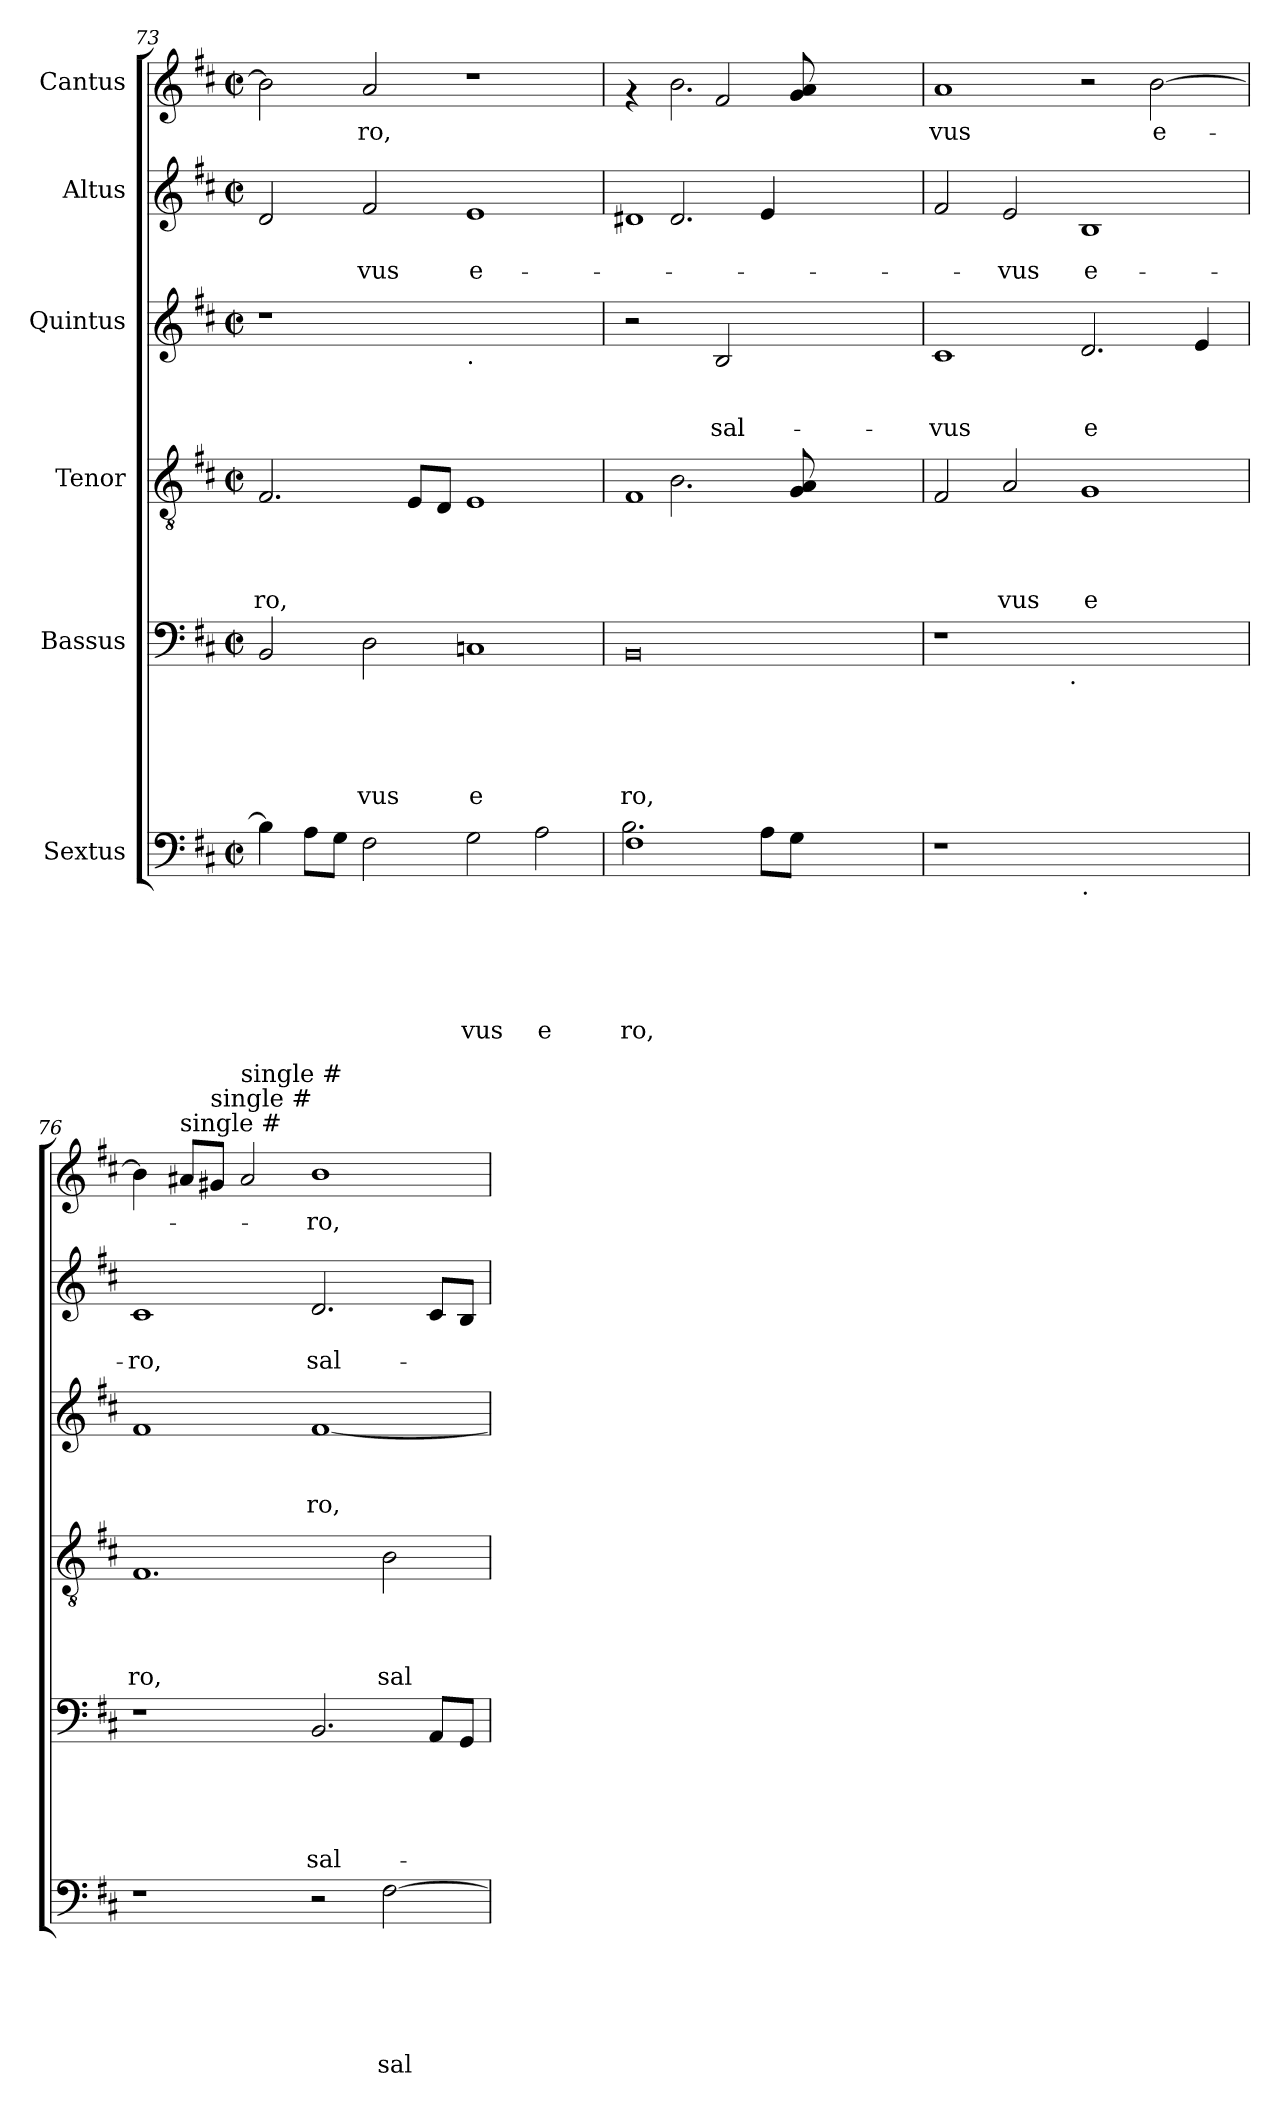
**kern	**text	**text	**text	**text	**text	**text	**kern	**text	**text	**text	**text	**text	**kern	**text	**text	**text	**text	**kern	**text	**text	**text	**kern	**text	**text	**kern	**text
*part6	*part6	*part6	*part6	*part6	*part6	*part6	*part5	*part5	*part5	*part5	*part5	*part5	*part4	*part4	*part4	*part4	*part4	*part3	*part3	*part3	*part3	*part2	*part2	*part2	*part1	*part1
*staff6	*staff6	*staff6	*staff6	*staff6	*staff6	*staff6	*staff5	*staff5	*staff5	*staff5	*staff5	*staff5	*staff4	*staff4	*staff4	*staff4	*staff4	*staff3	*staff3	*staff3	*staff3	*staff2	*staff2	*staff2	*staff1	*staff1
*I"Sextus	*	*	*	*	*	*	*I"Bassus	*	*	*	*	*	*I"Tenor	*	*	*	*	*I"Quintus	*	*	*	*I"Altus	*	*	*I"Cantus	*
*clefF4	*	*	*	*	*	*	*clefF4	*	*	*	*	*	*clefGv2	*	*	*	*	*clefG2	*	*	*	*clefG2	*	*	*clefG2	*
*k[f#c#]	*	*	*	*	*	*	*k[f#c#]	*	*	*	*	*	*k[f#c#]	*	*	*	*	*k[f#c#]	*	*	*	*k[f#c#]	*	*	*k[f#c#]	*
*D:	*	*	*	*	*	*	*D:	*	*	*	*	*	*D:	*	*	*	*	*D:	*	*	*	*D:	*	*	*D:	*
*M2/2	*	*	*	*	*	*	*M2/2	*	*	*	*	*	*M2/2	*	*	*	*	*M2/2	*	*	*	*M2/2	*	*	*M2/2	*
*met(c|)	*	*	*	*	*	*	*met(c|)	*	*	*	*	*	*met(c|)	*	*	*	*	*met(c|)	*	*	*	*met(c|)	*	*	*met(c|)	*
=73	=73	=73	=73	=73	=73	=73	=73	=73	=73	=73	=73	=73	=73	=73	=73	=73	=73	=73	=73	=73	=73	=73	=73	=73	=73	=73
!	!	!	!	!	!	!	!	!	!	!	!	!	!	!	!	!	!LO:LY:b	!	!	!	!	!	!	!	!	!
4B\]	.	.	.	.	.	.	2BB/	.	.	.	.	.	2.F#/	.	.	.	-ro,	1r	.	.	.	2d/	.	.	2b\]	.
8A\L	.	.	.	.	.	.	.	.	.	.	.	.	.	.	.	.	.	.	.	.	.	.	.	.	.	.
8G\J	.	.	.	.	.	.	.	.	.	.	.	.	.	.	.	.	.	.	.	.	.	.	.	.	.	.
!	!	!	!	!	!	!	!	!	!	!	!	!LO:LY:b	!	!	!	!	!	!	!	!	!	!	!	!LO:LY:b	!	!LO:LY:b
2F#\	.	.	.	.	.	.	2D\	.	.	.	.	vus	.	.	.	.	.	.	.	.	.	2f#/	.	-vus	2a/	ro,
.	.	.	.	.	.	.	.	.	.	.	.	.	8E/L	.	.	.	.	.	.	.	.	.	.	.	.	.
.	.	.	.	.	.	.	.	.	.	.	.	.	8D/J	.	.	.	.	.	.	.	.	.	.	.	.	.
!	!	!	!	!	!	!	!	!	!	!	!	!	!	!	!	!	!	!LO:TX:b:t=.	!	!	!	!	!	!	!	!
!	!	!	!	!	!	!LO:LY:b	!	!	!	!	!	!LO:LY:b	!	!	!	!	!	!	!	!	!	!	!	!LO:LY:b	!	!
2G\	.	.	.	.	.	vus	1Cn	.	.	.	.	e	1E	.	.	.	.	1ryy	.	.	.	1e	.	e-	1r	.
!	!	!	!	!	!	!LO:LY:b	!	!	!	!	!	!	!	!	!	!	!	!	!	!	!	!	!	!	!	!
2A\	.	.	.	.	.	e	.	.	.	.	.	.	.	.	.	.	.	.	.	.	.	.	.	.	.	.
=74	=74	=74	=74	=74	=74	=74	=74	=74	=74	=74	=74	=74	=74	=74	=74	=74	=74	=74	=74	=74	=74	=74	=74	=74	=74	=74
*^	*	*	*	*	*	*	*	*	*	*	*	*	*	*	*	*	*	*	*	*	*	*	*	*	*	*
!	!	!	!	!	!	!	!LO:LY:b	!	!	!	!	!	!LO:LY:b	!	!	!	!	!	!	!	!	!	!	!	!	!	!
*	*	*	*	*	*	*	*	*	*	*	*	*	*	*^	*	*	*	*	*	*	*	*	*^	*	*	*^	*
*	*	*	*	*	*	*	*	*	*	*	*	*	*	*	*^	*	*	*	*	*	*	*	*	*	*^	*	*	*	*^	*
1F#	2.B\	.	.	.	.	.	ro,	0BB	.	.	.	.	ro,	1F#	4ryy	2..ryy	.	.	.	.	2r	.	.	.	1d#X	4ryy	2.ryy	.	.	4rf	2ryy	2..ryy	.
.	.	.	.	.	.	.	.	.	.	.	.	.	.	.	2.B\	.	.	.	.	.	.	.	.	.	.	2.d#/	.	.	.	2.b\	.	.	.
!	!	!	!	!	!	!	!	!	!	!	!	!	!	!	!	!	!	!	!	!	!	!	!	!LO:LY:b	!	!	!	!	!	!	!	!	!
.	.	.	.	.	.	.	.	.	.	.	.	.	.	.	.	.	.	.	.	.	2B/	.	.	sal-	.	.	.	.	.	.	2f#/	.	.
.	8A\L	.	.	.	.	.	.	.	.	.	.	.	.	.	.	.	.	.	.	.	.	.	.	.	.	.	4e/	.	.	.	.	.	.
.	8G\J	.	.	.	.	.	.	.	.	.	.	.	.	.	.	8G/ 8A/	.	.	.	.	.	.	.	.	.	.	.	.	.	.	.	8g/ 8a/	.
1ryy	1ryy	.	.	.	.	.	.	.	.	.	.	.	.	1ryy	1ryy	1ryy	.	.	.	.	1ryy	.	.	.	1ryy	1ryy	1ryy	.	.	1ryy	1ryy	1ryy	.
!!LO:PB:g=z
=75	=75	=75	=75	=75	=75	=75	=75	=75	=75	=75	=75	=75	=75	=75	=75	=75	=75	=75	=75	=75	=75	=75	=75	=75	=75	=75	=75	=75	=75	=75	=75	=75	=75
!	!	!	!	!	!	!	!	!	!	!	!	!	!	!	!	!	!	!	!	!	!	!	!	!LO:LY:b	!	!	!	!	!	!	!	!	!LO:LY:b
*	*	*	*	*	*	*	*	*	*	*	*	*	*	*	*	*	*	*	*	*	*	*	*	*	*v	*v	*v	*	*	*	*	*	*
*v	*v	*	*	*	*	*	*	*^	*	*	*	*	*	*v	*v	*v	*	*	*	*	*	*	*	*	*	*	*	*v	*v	*v	*
1r	.	.	.	.	.	.	1r	2ryy	.	.	.	.	.	2F#/	.	.	.	.	1c#	.	.	-vus	2f#/	.	.	1a	vus
!	!	!	!	!	!	!	!	!	!	!	!	!	!	!	!	!	!	!LO:LY:b	!	!	!	!	!	!	!LO:LY:b	!	!
.	.	.	.	.	.	.	.	4...ryy	.	.	.	.	.	2A/	.	.	.	vus	.	.	.	.	2e/	.	-vus	.	.
!	!	!	!	!	!	!	!	!LO:TX:b:t=.	!	!	!	!	!	!	!	!	!	!	!	!	!	!	!	!	!	!	!
.	.	.	.	.	.	.	.	1ryy	.	.	.	.	.	.	.	.	.	.	.	.	.	.	.	.	.	.	.
!LO:TX:b:t=.	!	!	!	!	!	!	!	!	!	!	!	!	!	!	!	!	!	!	!	!	!	!	!	!	!	!	!
!	!	!	!	!	!	!	!	!	!	!	!	!	!	!	!	!	!	!LO:LY:b	!	!	!	!LO:LY:b	!	!	!LO:LY:b	!	!
1ryy	.	.	.	.	.	.	1ryy	.	.	.	.	.	.	1G	.	.	.	e	2.d/	.	.	e	1B	.	e-	2r	.
!	!	!	!	!	!	!	!	!	!	!	!	!	!	!	!	!	!	!	!	!	!	!	!	!	!	!	!LO:LY:b
.	.	.	.	.	.	.	.	.	.	.	.	.	.	.	.	.	.	.	.	.	.	.	.	.	.	[>2b\	e-
.	.	.	.	.	.	.	.	.	.	.	.	.	.	.	.	.	.	.	4e/	.	.	.	.	.	.	.	.
.	.	.	.	.	.	.	.	32ryy	.	.	.	.	.	.	.	.	.	.	.	.	.	.	.	.	.	.	.
=76	=76	=76	=76	=76	=76	=76	=76	=76	=76	=76	=76	=76	=76	=76	=76	=76	=76	=76	=76	=76	=76	=76	=76	=76	=76	=76	=76
!	!	!	!	!	!	!	!	!	!	!	!	!	!	!	!	!	!	!LO:LY:b	!	!	!	!	!	!	!LO:LY:b	!	!
*	*	*	*	*	*	*	*v	*v	*	*	*	*	*	*	*	*	*	*	*	*	*	*	*	*	*	*	*
1r	.	.	.	.	.	.	1r	.	.	.	.	.	1.F#	.	.	.	ro,	1f#	.	.	.	1c#	.	-ro,	4b\]	.
!	!	!	!	!	!	!	!	!	!	!	!	!	!	!	!	!	!	!	!	!	!	!	!	!	!LO:TX:a:t=single #	!
.	.	.	.	.	.	.	.	.	.	.	.	.	.	.	.	.	.	.	.	.	.	.	.	.	8a#/L	.
!	!	!	!	!	!	!	!	!	!	!	!	!	!	!	!	!	!	!	!	!	!	!	!	!	!LO:TX:a:t=single #	!
.	.	.	.	.	.	.	.	.	.	.	.	.	.	.	.	.	.	.	.	.	.	.	.	.	8g#/J	.
!	!	!	!	!	!	!	!	!	!	!	!	!	!	!	!	!	!	!	!	!	!	!	!	!	!LO:TX:a:t=single #	!
.	.	.	.	.	.	.	.	.	.	.	.	.	.	.	.	.	.	.	.	.	.	.	.	.	2a#/	.
!	!	!	!	!	!	!	!	!	!	!	!	!LO:LY:b	!	!	!	!	!	!	!	!	!LO:LY:b	!	!	!LO:LY:b	!	!LO:LY:b
2r	.	.	.	.	.	.	2.BB/	.	.	.	.	sal-	.	.	.	.	.	[<1f#	.	.	ro,	2.d/	.	sal-	1b	-ro,
!	!	!	!	!	!	!LO:LY:b	!	!	!	!	!	!	!	!	!	!	!LO:LY:b	!	!	!	!	!	!	!	!	!
[>2F#\	.	.	.	.	.	sal	.	.	.	.	.	.	2B\	.	.	.	sal	.	.	.	.	.	.	.	.	.
.	.	.	.	.	.	.	8AA/L	.	.	.	.	.	.	.	.	.	.	.	.	.	.	8c#/L	.	.	.	.
.	.	.	.	.	.	.	8GG/J	.	.	.	.	.	.	.	.	.	.	.	.	.	.	8B/J	.	.	.	.
=	=	=	=	=	=	=	=	=	=	=	=	=	=	=	=	=	=	=	=	=	=	=	=	=	=	=
*-	*-	*-	*-	*-	*-	*-	*-	*-	*-	*-	*-	*-	*-	*-	*-	*-	*-	*-	*-	*-	*-	*-	*-	*-	*-	*-
